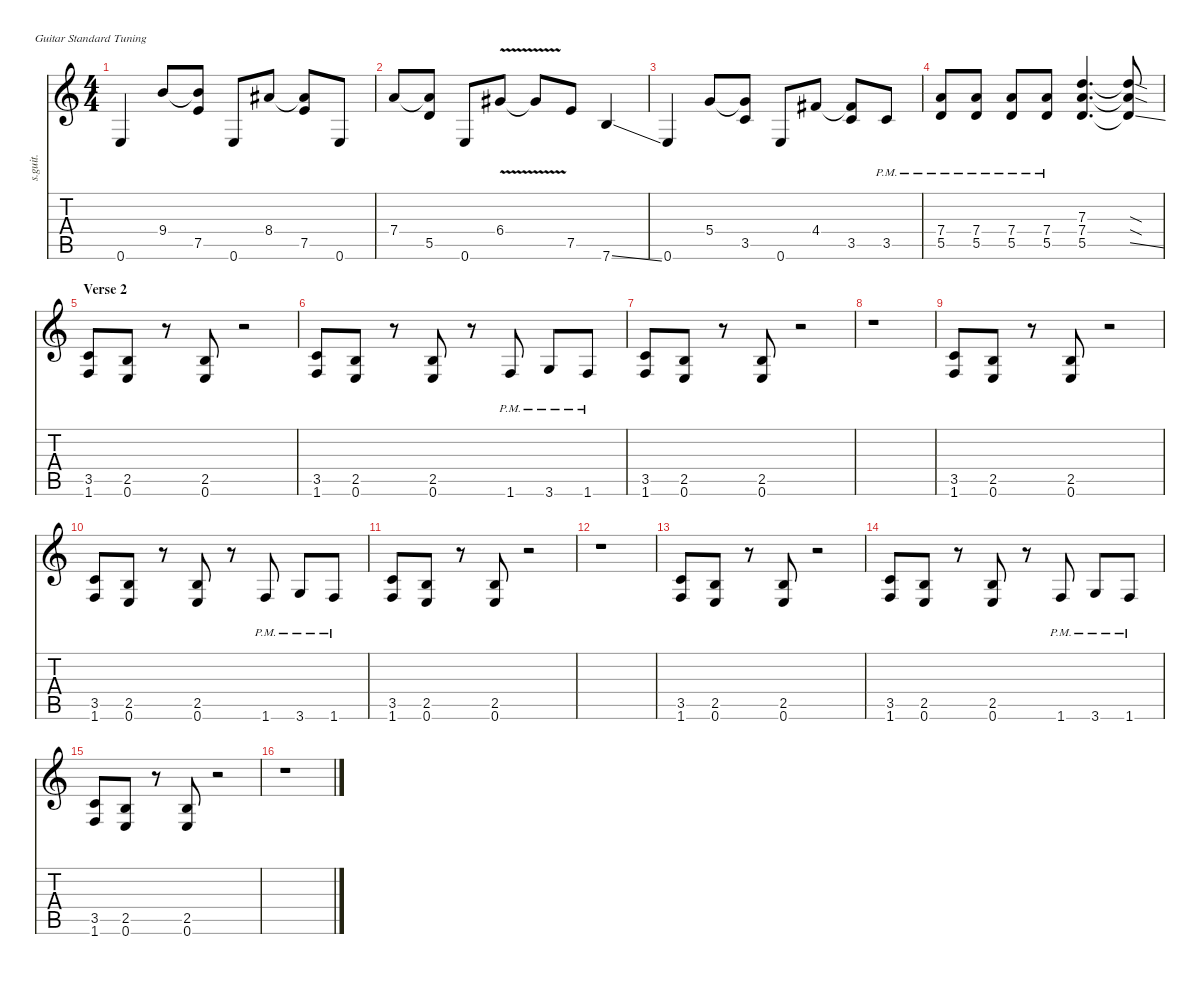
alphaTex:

\defaultSystemsLayout 4
\hideDynamics
\bracketExtendMode nobrackets
\track ("Marty Friedman" "s.guit.") {instrument distortionguitar}
\staff {score tabs}
\tuning (E4 B3 G3 D3 A2 E2)
\ts (4 4)
\tempo (140 hide)
\clef g2
\ks c
0.6.4{lyrics (0 "") lyrics (1 "") lyrics (2 "") lyrics (3 "") lyrics (4 "") dy f} 9.4.8{lyrics (0 "") lyrics (1 "") lyrics (2 "") lyrics (3 "") lyrics (4 "")} (9.4{t} 7.5).8{lyrics (0 "") lyrics (1 "") lyrics (2 "") lyrics (3 "") lyrics (4 "")} 0.6.8{lyrics (0 "") lyrics (1 "") lyrics (2 "") lyrics (3 "") lyrics (4 "")} 8.4{acc #}.8{lyrics (0 "") lyrics (1 "") lyrics (2 "") lyrics (3 "") lyrics (4 "")} (8.4{t acc #} 7.5).8{lyrics (0 "") lyrics (1 "") lyrics (2 "") lyrics (3 "") lyrics (4 "")} 0.6.8{lyrics (0 "") lyrics (1 "") lyrics (2 "") lyrics (3 "") lyrics (4 "")} |
7.4.8{lyrics (0 "") lyrics (1 "") lyrics (2 "") lyrics (3 "") lyrics (4 "")} (7.4{t} 5.5).8{lyrics (0 "") lyrics (1 "") lyrics (2 "") lyrics (3 "") lyrics (4 "")} 0.6.8{lyrics (0 "") lyrics (1 "") lyrics (2 "") lyrics (3 "") lyrics (4 "")} 6.4{v acc #}.8{lyrics (0 "") lyrics (1 "") lyrics (2 "") lyrics (3 "") lyrics (4 "")} 6.4{t acc #}.8{lyrics (0 "") lyrics (1 "") lyrics (2 "") lyrics (3 "") lyrics (4 "")} 7.5.8{lyrics (0 "") lyrics (1 "") lyrics (2 "") lyrics (3 "") lyrics (4 "")} 7.6{ss}.4{lyrics (0 "") lyrics (1 "") lyrics (2 "") lyrics (3 "") lyrics (4 "")} |
0.6.4{lyrics (0 "") lyrics (1 "") lyrics (2 "") lyrics (3 "") lyrics (4 "")} 5.4.8{lyrics (0 "") lyrics (1 "") lyrics (2 "") lyrics (3 "") lyrics (4 "")} (5.4{t} 3.5).8{lyrics (0 "") lyrics (1 "") lyrics (2 "") lyrics (3 "") lyrics (4 "")} 0.6.8{lyrics (0 "") lyrics (1 "") lyrics (2 "") lyrics (3 "") lyrics (4 "")} 4.4{acc #}.8{lyrics (0 "") lyrics (1 "") lyrics (2 "") lyrics (3 "") lyrics (4 "")} (4.4{t acc #} 3.5).8{lyrics (0 "") lyrics (1 "") lyrics (2 "") lyrics (3 "") lyrics (4 "")} 3.5{pm}.8{lyrics (0 "") lyrics (1 "") lyrics (2 "") lyrics (3 "") lyrics (4 "")} |
(7.4{pm} 5.5{pm}).8{lyrics (0 "") lyrics (1 "") lyrics (2 "") lyrics (3 "") lyrics (4 "")} (7.4{pm} 5.5{pm}).8{lyrics (0 "") lyrics (1 "") lyrics (2 "") lyrics (3 "") lyrics (4 "")} (7.4{pm} 5.5{pm}).8{lyrics (0 "") lyrics (1 "") lyrics (2 "") lyrics (3 "") lyrics (4 "")} (7.4{pm} 5.5{pm}).8{lyrics (0 "") lyrics (1 "") lyrics (2 "") lyrics (3 "") lyrics (4 "")} (7.3 7.4 5.5).4{d lyrics (0 "") lyrics (1 "") lyrics (2 "") lyrics (3 "") lyrics (4 "")} (7.3{sod t} 7.4{sod t} 5.5{ss t}).8{lyrics (0 "") lyrics (1 "") lyrics (2 "") lyrics (3 "") lyrics (4 "")} |
\section ("" "Verse 2")
(3.5 1.6).8{lyrics (0 "") lyrics (1 "") lyrics (2 "") lyrics (3 "") lyrics (4 "")} (2.5 0.6).8{lyrics (0 "") lyrics (1 "") lyrics (2 "") lyrics (3 "") lyrics (4 "")} r.8 (2.5 0.6).8{lyrics (0 "") lyrics (1 "") lyrics (2 "") lyrics (3 "") lyrics (4 "")} r.2 |
(3.5 1.6).8{lyrics (0 "") lyrics (1 "") lyrics (2 "") lyrics (3 "") lyrics (4 "")} (2.5 0.6).8{lyrics (0 "") lyrics (1 "") lyrics (2 "") lyrics (3 "") lyrics (4 "")} r.8 (2.5 0.6).8{lyrics (0 "") lyrics (1 "") lyrics (2 "") lyrics (3 "") lyrics (4 "")} r.8 1.6{pm}.8{lyrics (0 "") lyrics (1 "") lyrics (2 "") lyrics (3 "") lyrics (4 "")} 3.6{pm}.8{lyrics (0 "") lyrics (1 "") lyrics (2 "") lyrics (3 "") lyrics (4 "")} 1.6{pm}.8{lyrics (0 "") lyrics (1 "") lyrics (2 "") lyrics (3 "") lyrics (4 "")} |
(3.5 1.6).8{lyrics (0 "") lyrics (1 "") lyrics (2 "") lyrics (3 "") lyrics (4 "")} (2.5 0.6).8{lyrics (0 "") lyrics (1 "") lyrics (2 "") lyrics (3 "") lyrics (4 "")} r.8 (2.5 0.6).8{lyrics (0 "") lyrics (1 "") lyrics (2 "") lyrics (3 "") lyrics (4 "")} r.2 |
r.1 |
(3.5 1.6).8{lyrics (0 "") lyrics (1 "") lyrics (2 "") lyrics (3 "") lyrics (4 "")} (2.5 0.6).8{lyrics (0 "") lyrics (1 "") lyrics (2 "") lyrics (3 "") lyrics (4 "")} r.8 (2.5 0.6).8{lyrics (0 "") lyrics (1 "") lyrics (2 "") lyrics (3 "") lyrics (4 "")} r.2 |
(3.5 1.6).8{lyrics (0 "") lyrics (1 "") lyrics (2 "") lyrics (3 "") lyrics (4 "")} (2.5 0.6).8{lyrics (0 "") lyrics (1 "") lyrics (2 "") lyrics (3 "") lyrics (4 "")} r.8 (2.5 0.6).8{lyrics (0 "") lyrics (1 "") lyrics (2 "") lyrics (3 "") lyrics (4 "")} r.8 1.6{pm}.8{lyrics (0 "") lyrics (1 "") lyrics (2 "") lyrics (3 "") lyrics (4 "")} 3.6{pm}.8{lyrics (0 "") lyrics (1 "") lyrics (2 "") lyrics (3 "") lyrics (4 "")} 1.6{pm}.8{lyrics (0 "") lyrics (1 "") lyrics (2 "") lyrics (3 "") lyrics (4 "")} |
(3.5 1.6).8{lyrics (0 "") lyrics (1 "") lyrics (2 "") lyrics (3 "") lyrics (4 "")} (2.5 0.6).8{lyrics (0 "") lyrics (1 "") lyrics (2 "") lyrics (3 "") lyrics (4 "")} r.8 (2.5 0.6).8{lyrics (0 "") lyrics (1 "") lyrics (2 "") lyrics (3 "") lyrics (4 "")} r.2 |
r.1 |
(3.5 1.6).8{lyrics (0 "") lyrics (1 "") lyrics (2 "") lyrics (3 "") lyrics (4 "")} (2.5 0.6).8{lyrics (0 "") lyrics (1 "") lyrics (2 "") lyrics (3 "") lyrics (4 "")} r.8 (2.5 0.6).8{lyrics (0 "") lyrics (1 "") lyrics (2 "") lyrics (3 "") lyrics (4 "")} r.2 |
(3.5 1.6).8{lyrics (0 "") lyrics (1 "") lyrics (2 "") lyrics (3 "") lyrics (4 "")} (2.5 0.6).8{lyrics (0 "") lyrics (1 "") lyrics (2 "") lyrics (3 "") lyrics (4 "")} r.8 (2.5 0.6).8{lyrics (0 "") lyrics (1 "") lyrics (2 "") lyrics (3 "") lyrics (4 "")} r.8 1.6{pm}.8{lyrics (0 "") lyrics (1 "") lyrics (2 "") lyrics (3 "") lyrics (4 "")} 3.6{pm}.8{lyrics (0 "") lyrics (1 "") lyrics (2 "") lyrics (3 "") lyrics (4 "")} 1.6{pm}.8{lyrics (0 "") lyrics (1 "") lyrics (2 "") lyrics (3 "") lyrics (4 "")} |
(3.5 1.6).8{lyrics (0 "") lyrics (1 "") lyrics (2 "") lyrics (3 "") lyrics (4 "")} (2.5 0.6).8{lyrics (0 "") lyrics (1 "") lyrics (2 "") lyrics (3 "") lyrics (4 "")} r.8 (2.5 0.6).8{lyrics (0 "") lyrics (1 "") lyrics (2 "") lyrics (3 "") lyrics (4 "")} r.2 |
r.1
